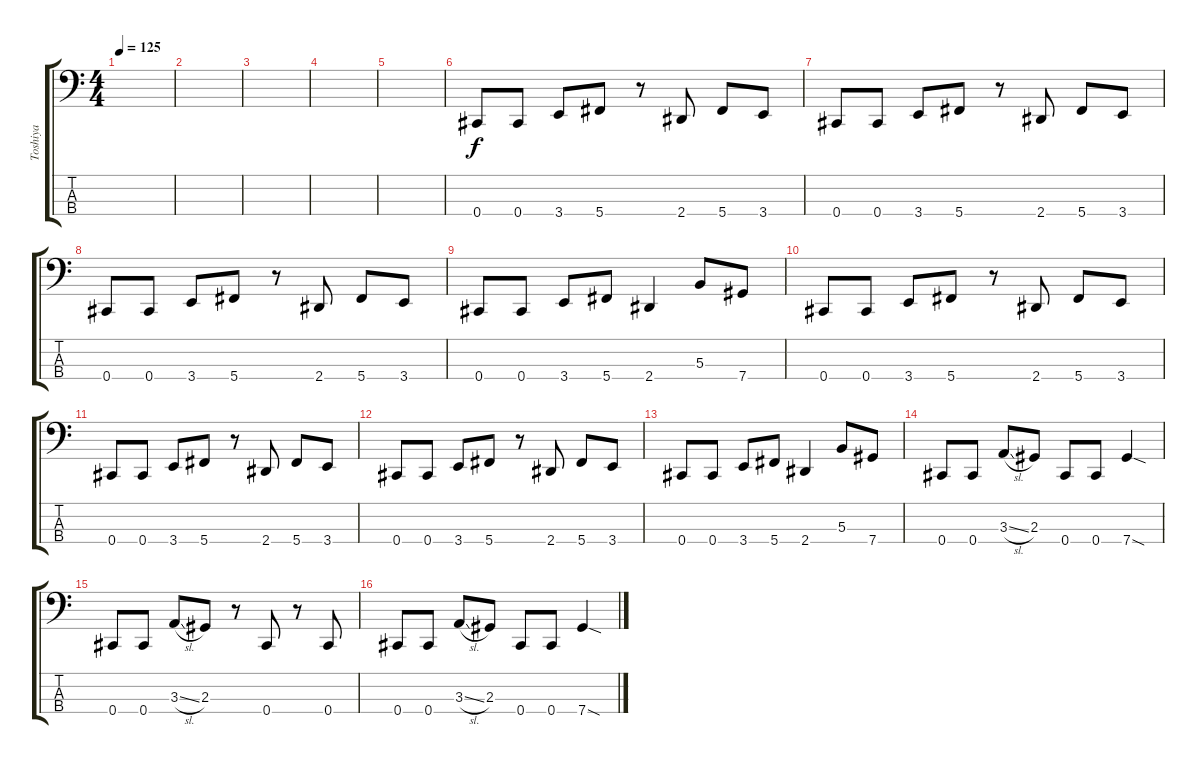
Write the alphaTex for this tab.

\track ("Toshiya" "Toshiya") {instrument electricbasspick}
\staff {score tabs}
\tuning (E2 B1 Gb1 Db1) {hide}
\ts (4 4)
\tempo 125
\clef f4
\ks c
|
|
|
|
|
0.4.8 0.4.8 3.4.8 5.4.8 r.8 2.4.8 5.4.8 3.4.8 |
0.4.8 0.4.8 3.4.8 5.4.8 r.8 2.4.8 5.4.8 3.4.8 |
0.4.8 0.4.8 3.4.8 5.4.8 r.8 2.4.8 5.4.8 3.4.8 |
0.4.8 0.4.8 3.4.8 5.4.8 2.4.4 5.3.8 7.4.8 |
0.4.8 0.4.8 3.4.8 5.4.8 r.8 2.4.8 5.4.8 3.4.8 |
0.4.8 0.4.8 3.4.8 5.4.8 r.8 2.4.8 5.4.8 3.4.8 |
0.4.8 0.4.8 3.4.8 5.4.8 r.8 2.4.8 5.4.8 3.4.8 |
0.4.8 0.4.8 3.4.8 5.4.8 2.4.4 5.3.8 7.4.8 |
0.4.8 0.4.8 3.3{sl}.8 2.3.8 0.4.8 0.4.8 7.4{sod}.4 |
0.4.8 0.4.8 3.3{sl}.8 2.3.8 r.8 0.4.8 r.8 0.4.8 |
0.4.8 0.4.8 3.3{sl}.8 2.3.8 0.4.8 0.4.8 7.4{sod}.4
